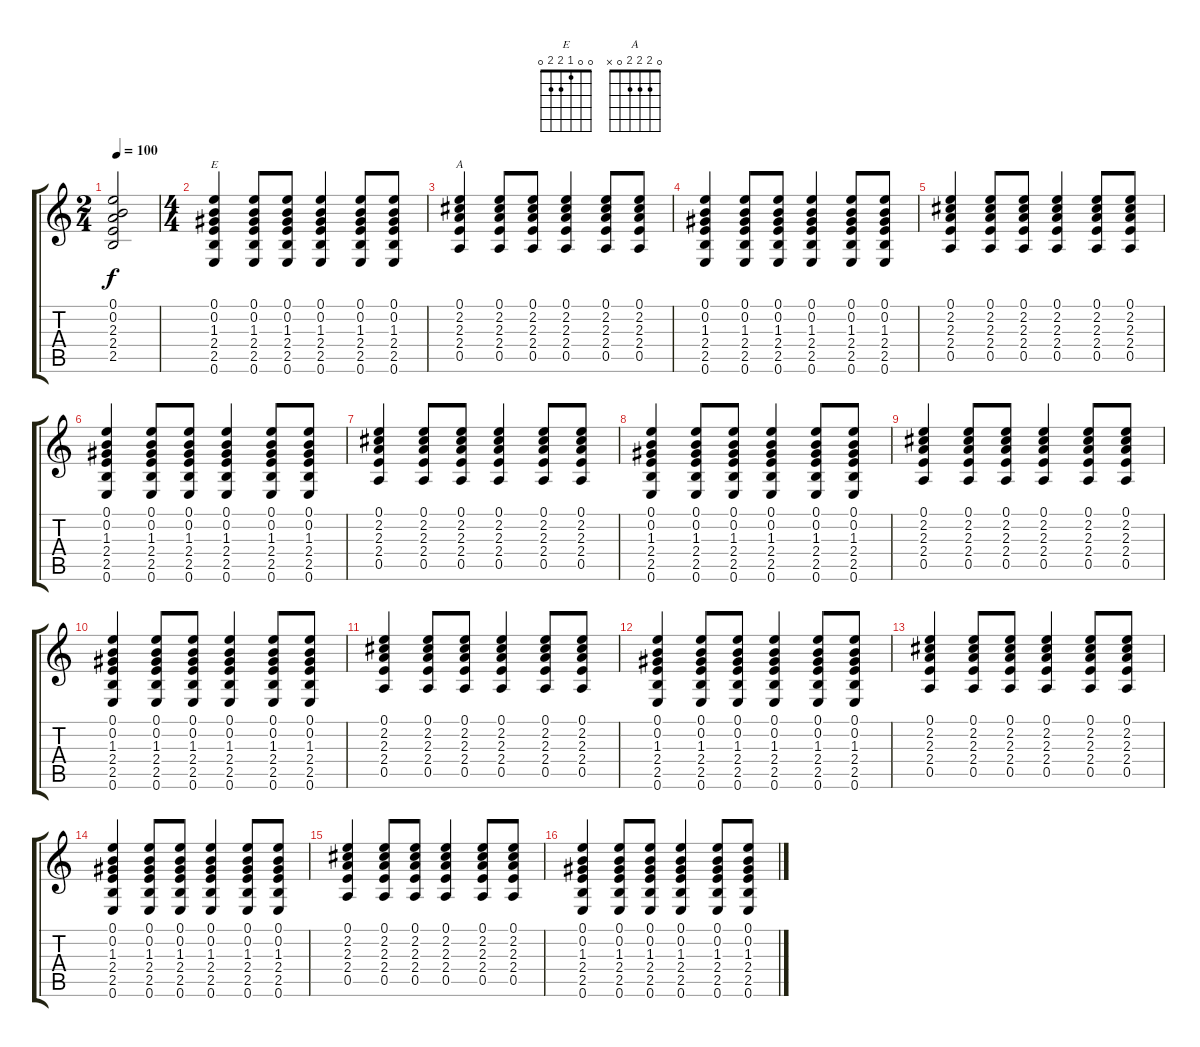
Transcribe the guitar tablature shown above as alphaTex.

\track "" {instrument acousticguitarsteel}
\staff {score tabs}
\tuning (E4 B3 G3 D3 A2 E2) {hide}
\chord ("E" 0 0 1 2 2 0)
\chord ("A" 0 2 2 2 0 x)
\ts (2 4)
\tempo 100
\clef g2
\ks c
(0.1 0.2 2.3 2.4 2.5).2{dy f} |
\ts (4 4)
(0.1 0.2 1.3 2.4 2.5 0.6).4{ch "E"} (0.1 0.2 1.3 2.4 2.5 0.6).8 (0.1 0.2 1.3 2.4 2.5 0.6).8 (0.1 0.2 1.3 2.4 2.5 0.6).4 (0.1 0.2 1.3 2.4 2.5 0.6).8 (0.1 0.2 1.3 2.4 2.5 0.6).8 |
(0.1 2.2 2.3 2.4 0.5).4{ch "A"} (0.1 2.2 2.3 2.4 0.5).8 (0.1 2.2 2.3 2.4 0.5).8 (0.1 2.2 2.3 2.4 0.5).4 (0.1 2.2 2.3 2.4 0.5).8 (0.1 2.2 2.3 2.4 0.5).8 |
(0.1 0.2 1.3 2.4 2.5 0.6).4 (0.1 0.2 1.3 2.4 2.5 0.6).8 (0.1 0.2 1.3 2.4 2.5 0.6).8 (0.1 0.2 1.3 2.4 2.5 0.6).4 (0.1 0.2 1.3 2.4 2.5 0.6).8 (0.1 0.2 1.3 2.4 2.5 0.6).8 |
(0.1 2.2 2.3 2.4 0.5).4 (0.1 2.2 2.3 2.4 0.5).8 (0.1 2.2 2.3 2.4 0.5).8 (0.1 2.2 2.3 2.4 0.5).4 (0.1 2.2 2.3 2.4 0.5).8 (0.1 2.2 2.3 2.4 0.5).8 |
(0.1 0.2 1.3 2.4 2.5 0.6).4 (0.1 0.2 1.3 2.4 2.5 0.6).8 (0.1 0.2 1.3 2.4 2.5 0.6).8 (0.1 0.2 1.3 2.4 2.5 0.6).4 (0.1 0.2 1.3 2.4 2.5 0.6).8 (0.1 0.2 1.3 2.4 2.5 0.6).8 |
(0.1 2.2 2.3 2.4 0.5).4 (0.1 2.2 2.3 2.4 0.5).8 (0.1 2.2 2.3 2.4 0.5).8 (0.1 2.2 2.3 2.4 0.5).4 (0.1 2.2 2.3 2.4 0.5).8 (0.1 2.2 2.3 2.4 0.5).8 |
(0.1 0.2 1.3 2.4 2.5 0.6).4 (0.1 0.2 1.3 2.4 2.5 0.6).8 (0.1 0.2 1.3 2.4 2.5 0.6).8 (0.1 0.2 1.3 2.4 2.5 0.6).4 (0.1 0.2 1.3 2.4 2.5 0.6).8 (0.1 0.2 1.3 2.4 2.5 0.6).8 |
(0.1 2.2 2.3 2.4 0.5).4 (0.1 2.2 2.3 2.4 0.5).8 (0.1 2.2 2.3 2.4 0.5).8 (0.1 2.2 2.3 2.4 0.5).4 (0.1 2.2 2.3 2.4 0.5).8 (0.1 2.2 2.3 2.4 0.5).8 |
(0.1 0.2 1.3 2.4 2.5 0.6).4 (0.1 0.2 1.3 2.4 2.5 0.6).8 (0.1 0.2 1.3 2.4 2.5 0.6).8 (0.1 0.2 1.3 2.4 2.5 0.6).4 (0.1 0.2 1.3 2.4 2.5 0.6).8 (0.1 0.2 1.3 2.4 2.5 0.6).8 |
(0.1 2.2 2.3 2.4 0.5).4 (0.1 2.2 2.3 2.4 0.5).8 (0.1 2.2 2.3 2.4 0.5).8 (0.1 2.2 2.3 2.4 0.5).4 (0.1 2.2 2.3 2.4 0.5).8 (0.1 2.2 2.3 2.4 0.5).8 |
(0.1 0.2 1.3 2.4 2.5 0.6).4 (0.1 0.2 1.3 2.4 2.5 0.6).8 (0.1 0.2 1.3 2.4 2.5 0.6).8 (0.1 0.2 1.3 2.4 2.5 0.6).4 (0.1 0.2 1.3 2.4 2.5 0.6).8 (0.1 0.2 1.3 2.4 2.5 0.6).8 |
(0.1 2.2 2.3 2.4 0.5).4 (0.1 2.2 2.3 2.4 0.5).8 (0.1 2.2 2.3 2.4 0.5).8 (0.1 2.2 2.3 2.4 0.5).4 (0.1 2.2 2.3 2.4 0.5).8 (0.1 2.2 2.3 2.4 0.5).8 |
(0.1 0.2 1.3 2.4 2.5 0.6).4 (0.1 0.2 1.3 2.4 2.5 0.6).8 (0.1 0.2 1.3 2.4 2.5 0.6).8 (0.1 0.2 1.3 2.4 2.5 0.6).4 (0.1 0.2 1.3 2.4 2.5 0.6).8 (0.1 0.2 1.3 2.4 2.5 0.6).8 |
(0.1 2.2 2.3 2.4 0.5).4 (0.1 2.2 2.3 2.4 0.5).8 (0.1 2.2 2.3 2.4 0.5).8 (0.1 2.2 2.3 2.4 0.5).4 (0.1 2.2 2.3 2.4 0.5).8 (0.1 2.2 2.3 2.4 0.5).8 |
(0.1 0.2 1.3 2.4 2.5 0.6).4 (0.1 0.2 1.3 2.4 2.5 0.6).8 (0.1 0.2 1.3 2.4 2.5 0.6).8 (0.1 0.2 1.3 2.4 2.5 0.6).4 (0.1 0.2 1.3 2.4 2.5 0.6).8 (0.1 0.2 1.3 2.4 2.5 0.6).8
